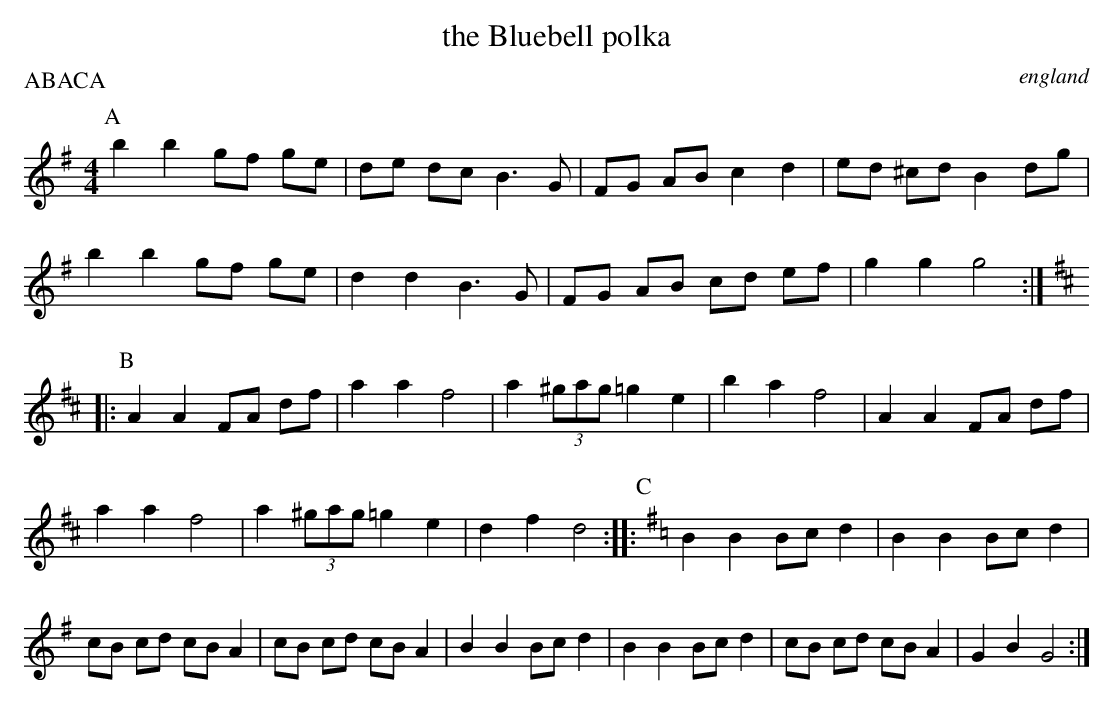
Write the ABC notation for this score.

X:1
T:the Bluebell polka
O:england
P:ABACA
M:4/4
K:G
P:A
b2b2 gf ge|de dc B3G|FG AB c2d2|ed ^cd B2dg|\
b2b2 gf ge|d2d2 B3G|FG AB cd ef|g2g2 g4::\
P:B
K:D
A2A2 FA df|a2a2 f4|a2 (3^gag =g2e2|b2a2 f4|\
A2A2 FA df|a2a2 f4|a2 (3^gag =g2e2|d2f2 d4::\
P:C
K:G
B2B2 Bcd2|B2B2 Bcd2|cB cd cBA2|cB cd cB A2|\
B2B2 Bc d2|B2B2 Bcd2|cB cd cB A2|G2B2 G4:|
